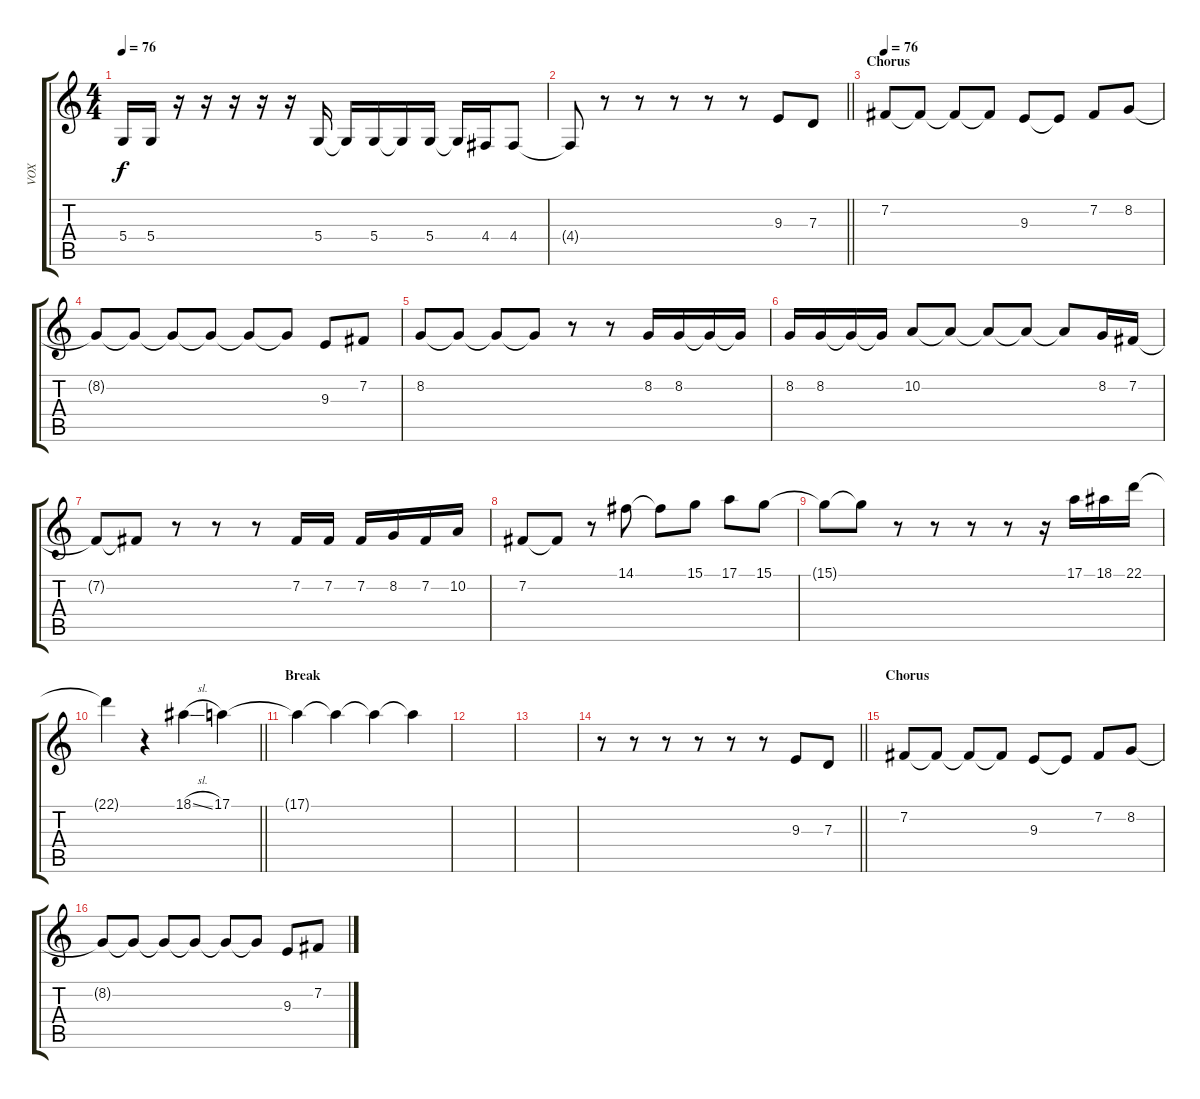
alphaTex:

\track ("VOX" "VOX") {instrument viola}
\staff {score tabs}
\tuning (E4 B3 G3 D3 A2 E2) {hide}
\ts (4 4)
\tempo 76
\clef g2
\ks c
5.4.16{dy f} 5.4.16 r.16 r.16 r.16 r.16 r.16 5.4.16 5.4{t}.16 5.4.16 5.4{t}.16 5.4.16 5.4{t}.16 4.4.16 4.4.8 |
\barLineRight lightlight
4.4{t}.8 r.8 r.8 r.8 r.8 r.8 9.3.8 7.3.8 |
\section ("" "Chorus")
\tempo 76
7.2.8 7.2{t}.8 7.2{t}.8 7.2{t}.8 9.3.8 9.3{t}.8 7.2.8 8.2.8 |
8.2{t}.8 8.2{t}.8 8.2{t}.8 8.2{t}.8 8.2{t}.8 8.2{t}.8 9.3.8 7.2.8 |
8.2.8 8.2{t}.8 8.2{t}.8 8.2{t}.8 r.8 r.8 8.2.16 8.2.16 8.2{t}.16 8.2{t}.16 |
8.2.16 8.2.16 8.2{t}.16 8.2{t}.16 10.2.8 10.2{t}.8 10.2{t}.8 10.2{t}.8 10.2{t}.8 8.2.16 7.2.16 |
7.2{t}.8 7.2{t}.8 r.8 r.8 r.8 7.2.16 7.2.16 7.2.16 8.2.16 7.2.16 10.2.16 |
7.2.8 7.2{t}.8 r.8 14.1.8 14.1{t}.8 15.1.8 17.1.8 15.1.8 |
15.1{t}.8 15.1{t}.8 r.8 r.8 r.8 r.8 r.16 17.1.16 18.1.16 22.1.16 |
\barLineRight lightlight
22.1{t}.4 r.4 18.1{sl}.4 17.1.4 |
\section ("" "Break")
17.1{t}.4 17.1{t}.4 17.1{t}.4 17.1{t}.4 |
|
|
\barLineRight lightlight
r.8 r.8 r.8 r.8 r.8 r.8 9.3.8 7.3.8 |
\section ("" "Chorus")
7.2.8 7.2{t}.8 7.2{t}.8 7.2{t}.8 9.3.8 9.3{t}.8 7.2.8 8.2.8 |
8.2{t}.8 8.2{t}.8 8.2{t}.8 8.2{t}.8 8.2{t}.8 8.2{t}.8 9.3.8 7.2.8
